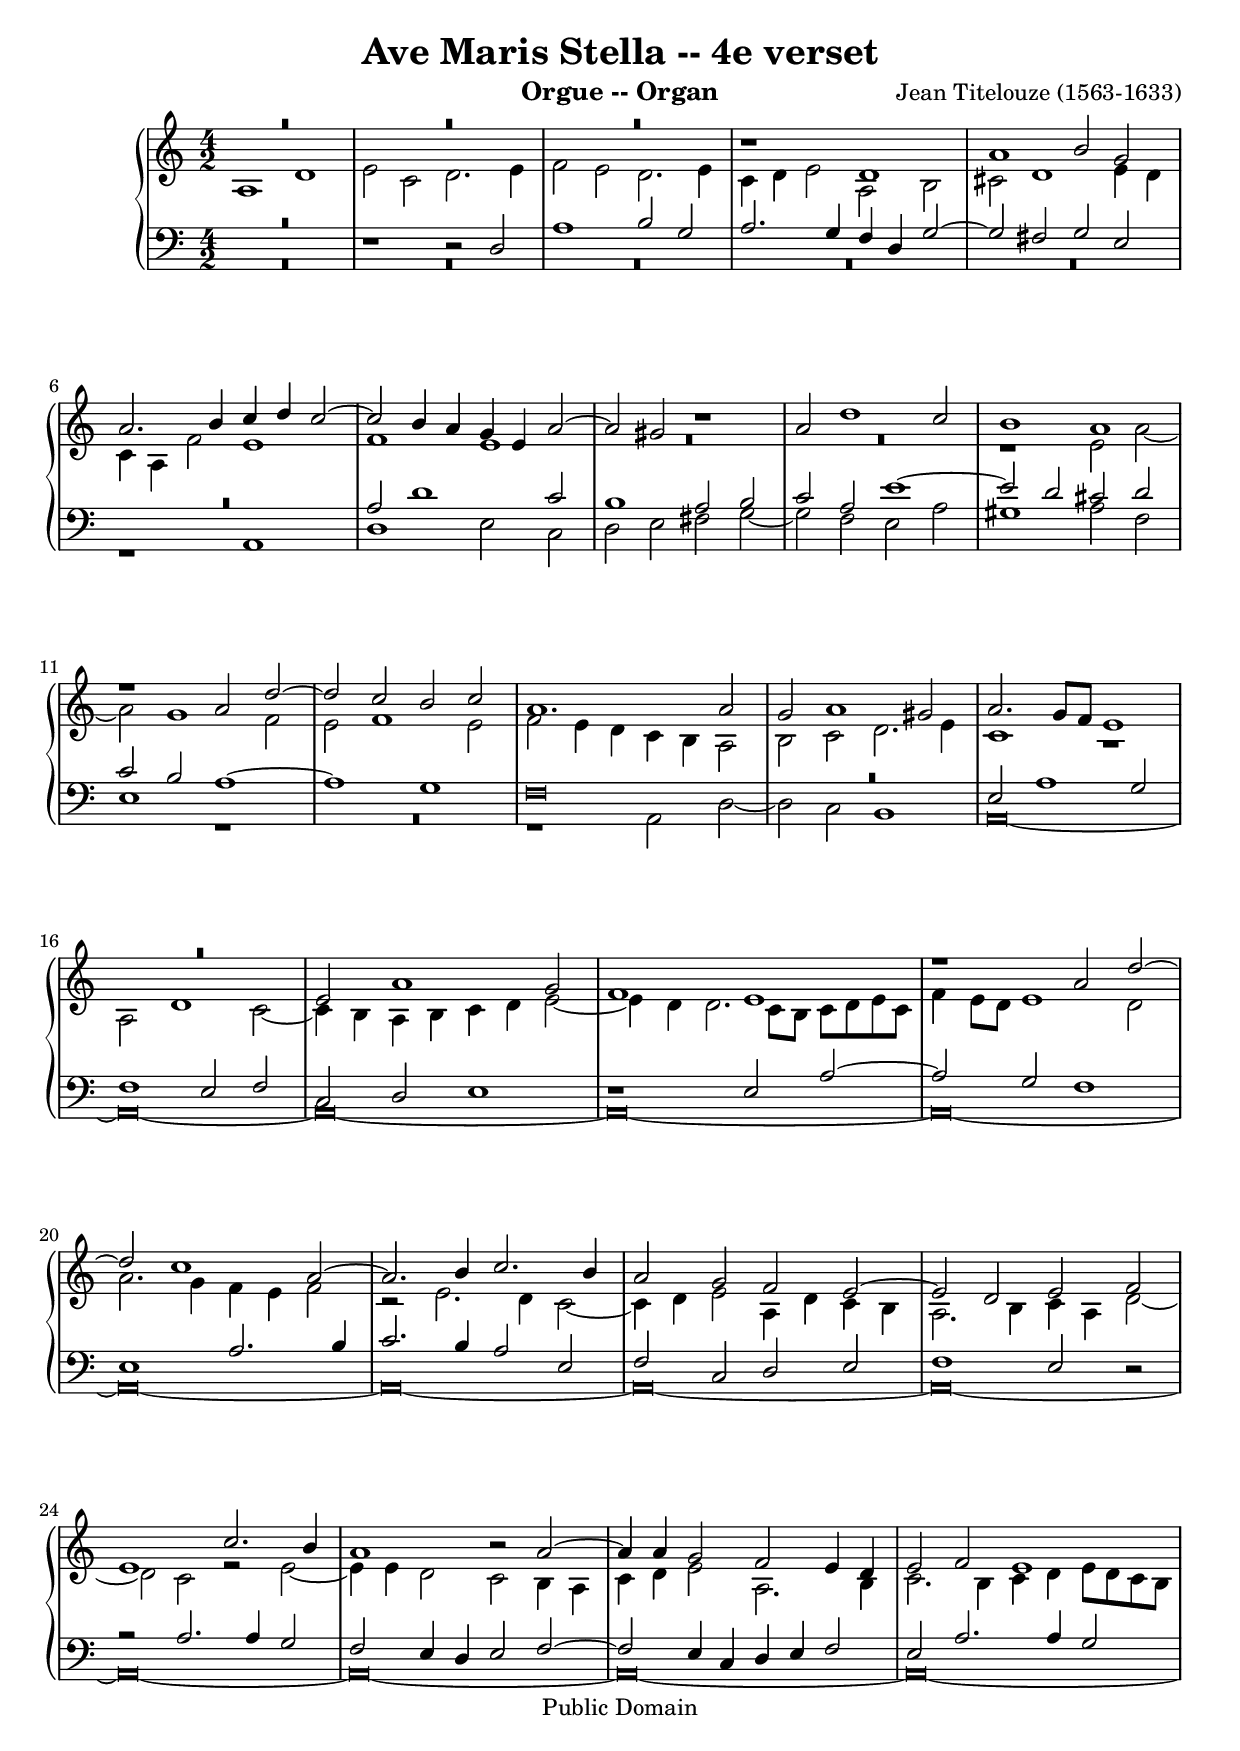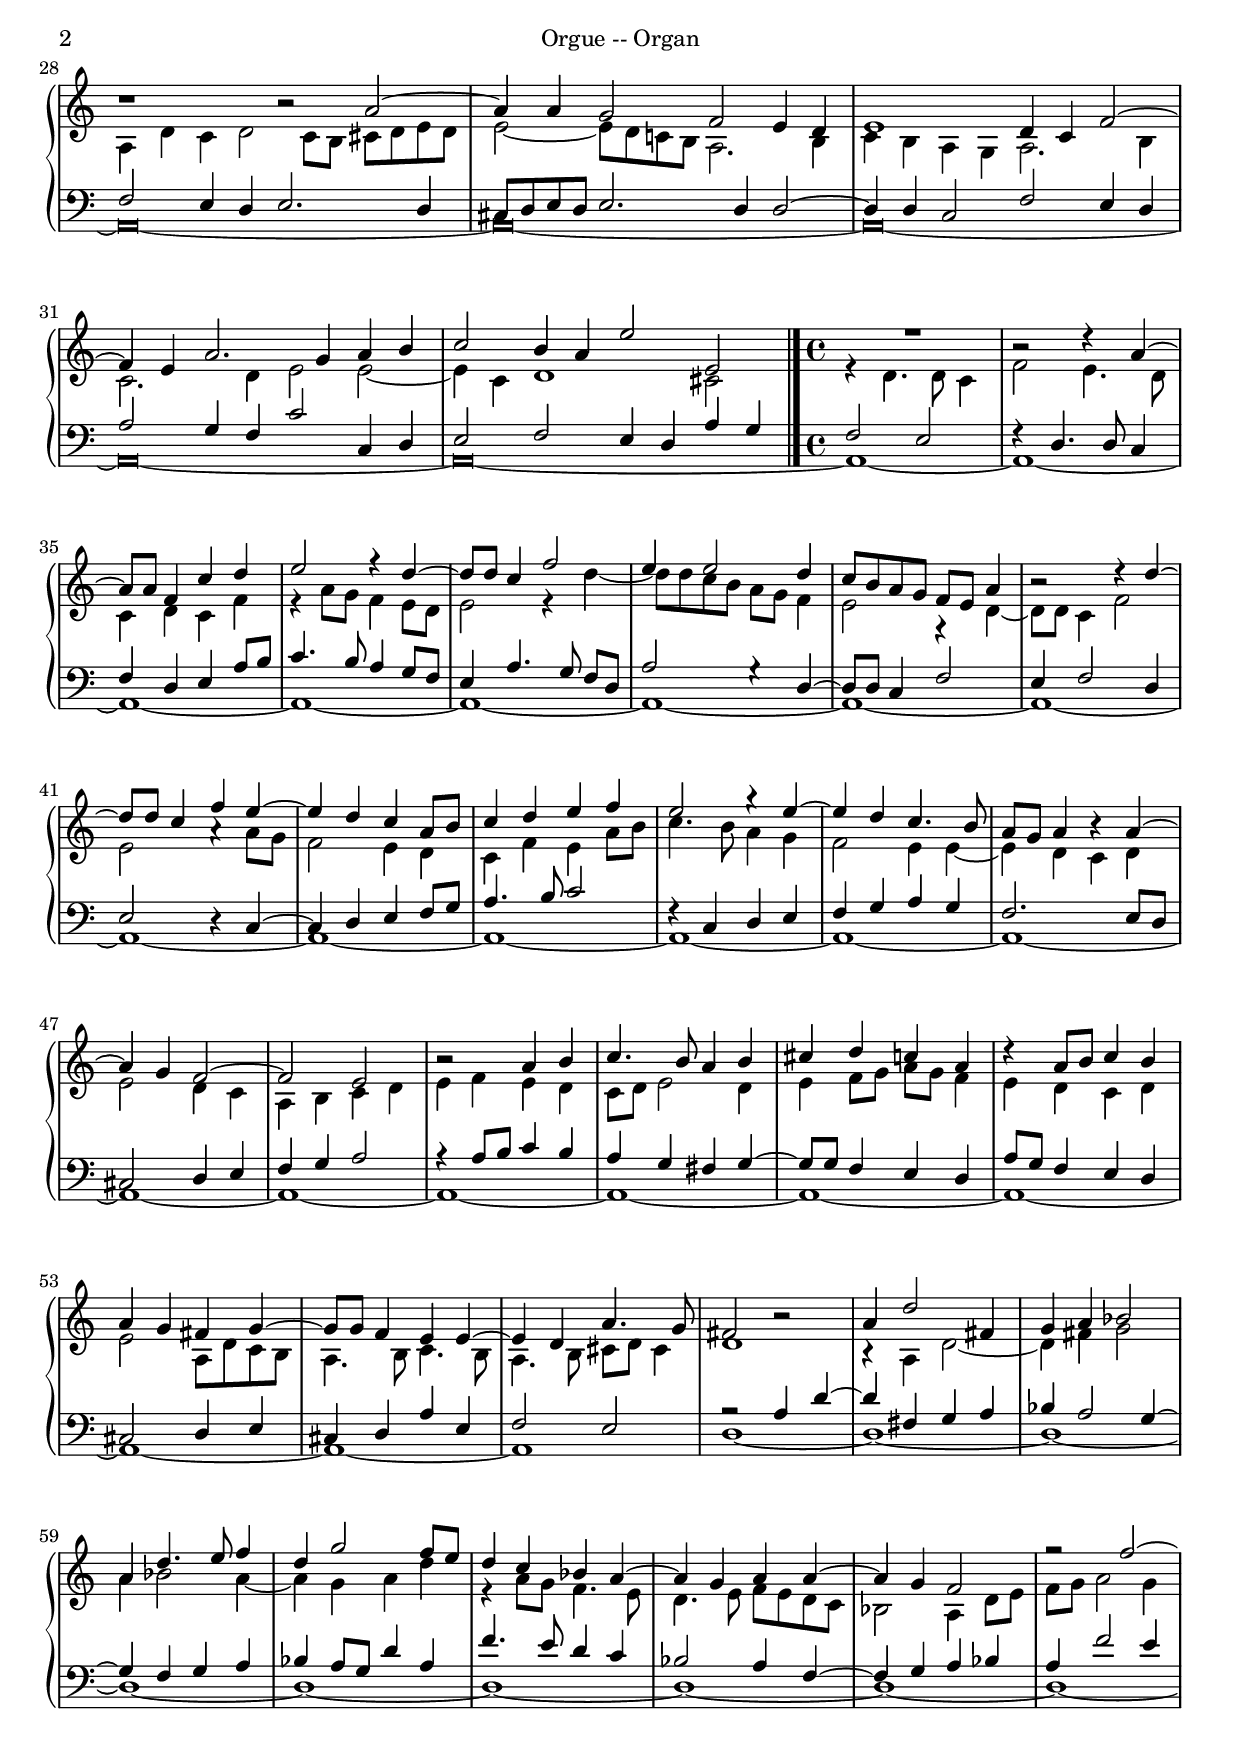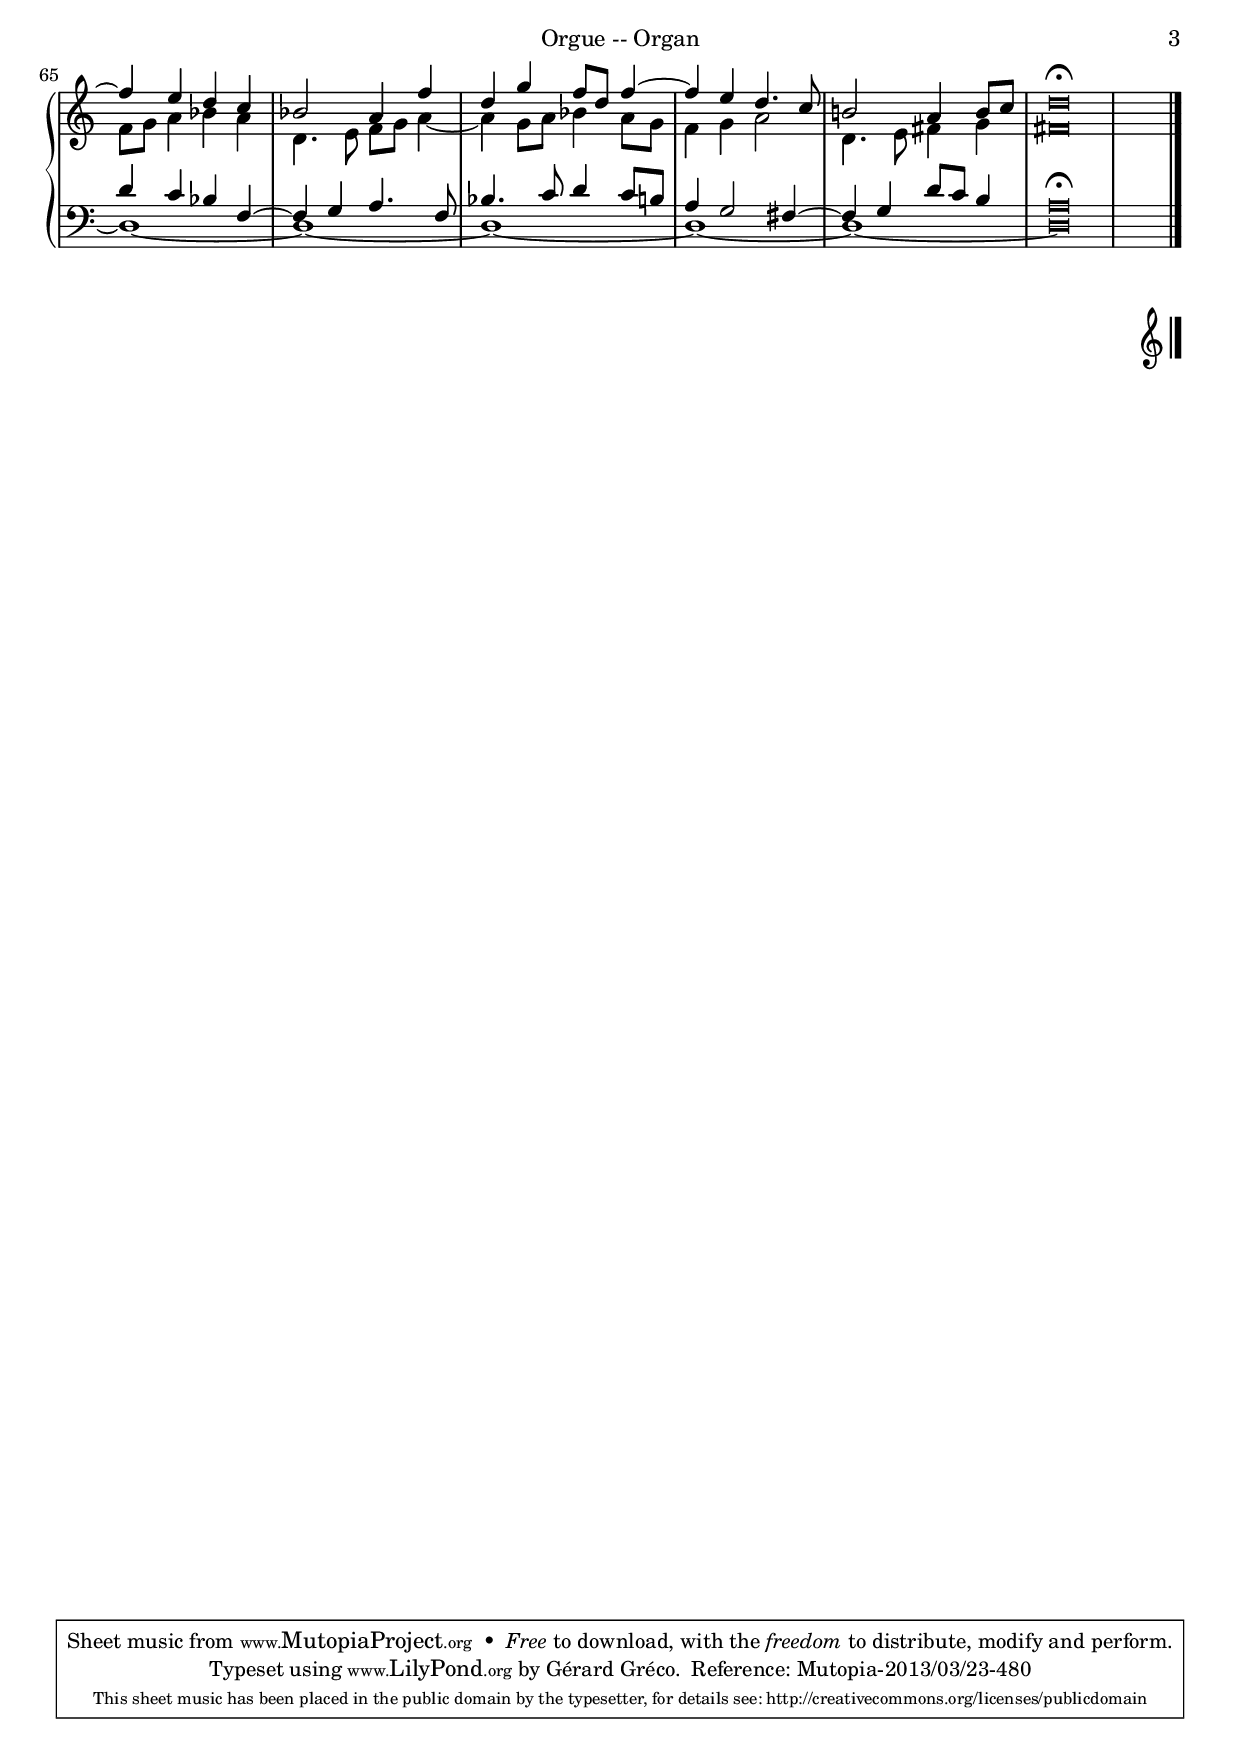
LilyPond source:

\version "2.16.1"
\include "italiano.ly"

%% Version 1.1

\header{
    title = "Ave Maris Stella -- 4e verset"
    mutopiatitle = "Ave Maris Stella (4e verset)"
    subtitle = ""
    piece = ""
    instrument = "Orgue -- Organ"
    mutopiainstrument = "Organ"
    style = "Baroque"
    composer = "Jean Titelouze (1563-1633)"
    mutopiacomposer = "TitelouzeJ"
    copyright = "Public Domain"
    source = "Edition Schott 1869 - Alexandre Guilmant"
    opus = ""
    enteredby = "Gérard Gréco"
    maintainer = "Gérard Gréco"

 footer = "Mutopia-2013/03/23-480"
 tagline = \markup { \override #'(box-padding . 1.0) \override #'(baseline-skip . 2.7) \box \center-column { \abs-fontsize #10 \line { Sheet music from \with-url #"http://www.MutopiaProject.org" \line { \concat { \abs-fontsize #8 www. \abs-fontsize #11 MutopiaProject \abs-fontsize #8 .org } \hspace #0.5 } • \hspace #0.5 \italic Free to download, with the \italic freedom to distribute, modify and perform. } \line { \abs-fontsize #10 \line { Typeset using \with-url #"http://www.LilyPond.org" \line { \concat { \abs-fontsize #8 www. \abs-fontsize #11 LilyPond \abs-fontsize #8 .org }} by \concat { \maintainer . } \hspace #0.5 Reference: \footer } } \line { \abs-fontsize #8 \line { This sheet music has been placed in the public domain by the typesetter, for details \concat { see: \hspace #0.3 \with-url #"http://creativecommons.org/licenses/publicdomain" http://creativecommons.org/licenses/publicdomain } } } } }
}

global =  {
  \key do \major
  \time 4/2
}

staffUp = {
  \context Staff = "up"   \stemDown\tieDown
}
staffDown = {
  \context Staff = "down"   \stemUp\tieUp
}

soprano =  \context Voice = "one"  \relative do'' {
  \voiceOne
  \override NoteHead #'style = #'baroque

  \stemUp
% - 1 :
%\override  Rest  #'staff-position = #-2
R\breve
R\breve
R\breve
si1\rest re,1
% - 5 :
la'1 si2 sol
la2. si4 do re do2 ~
do2 si4 la sol mi la2 ~
la2 sold si1\rest
la2 re1 do2
% - 10 :
si1 la
re1\rest la2 re2 ~
re2 do si do |
la1. la2 |
sol2 la1 sold2 |
% - 15 :
la2. sol8 fa mi1 |
R\breve
mi2 la1 sol2 |
fa1 mi1 |
re'1\rest la2 re ~ |
% - 20 :
re2 do1 la2 ~ |
la2. si4 do2. si4 |
la2 sol fa mi ~ |
mi2 re mi fa |
mi1 do'2. si4 |
% - 25 :
la1 si2\rest la2 ~ |
la4 la sol2 fa mi4 re |
mi2 fa mi1 |
si'1\rest si2\rest la2 ~ |
la4 la sol2 fa mi4 re |
% - 30 :
mi1 re4 do fa2 ~ |
fa4 mi la2. sol4 la si |
do2 si4 la mi'2 mi, |
\bar "|."
\time 4/4
%\set Score.timing = ##f
%\tempo 2= 60
R1
si'2\rest re4\rest la4 ~ |
% - 35 :
la8[ la] fa4 do' re |
mi2 r4 re4 ~ |
re8[ re] do4 fa2 |
mi4 mi2 re4 |
do8[ si la sol] fa[ mi] la4 |
% - 40 :
si2\rest re4\rest re4 ~ |
re8[ re] do4 fa mi ~ |
mi4 re do la8 si |
do4 re mi fa |
mi2 sol4\rest mi4 ~ |
% - 45 :
mi4 re do4. si8 |
la8[ sol] la4 si4\rest la4 ~ |
la4 sol fa2 ~ |
fa2 mi |
si'2\rest la4 si |
% - 50 :
do4. si8 la4 si |
dod4 re do la |
re4\rest la8[ si] do4 si |
la4 sol fad sol ~ |
sol8[ sol] fa4 mi mi ~ |
% - 55 :
mi4 re la'4. sol8 |
fad2 si2\rest |
la4 re2 fad,4 |
sol4 la sib2 |
la4 re4. mi8 fa4 |
% - 60 :
re4 sol2 fa8[ mi] |
re4 do sib la ~ |
la4 sol la la ~ |
la4 sol fa2 |
r2 fa'2 ~ |
% - 65 :
fa4 mi re do |
sib2 la4 fa' |
re4 sol fa8[ re] fa4 ~ |
fa4 mi re4. do8 si!2 la4 si8[ do] |
\override Script #'padding = # 1.2 re\breve^\fermata

}

alto =  \context Voice = "two"   \relative do' {
  \voiceTwo
  \override NoteHead #'style = #'baroque
  \stemDown
%- 1 :
  la1 re
  mi2 do re2. mi4
  fa2 mi re2. mi4
  do4 re mi2 la,2 si
% - 5 :
  dod2 re1 mi4 re
  do4 la fa'2 mi1
  fa1 mi
  R\breve
  R\breve
% - 10  :
  do1\rest mi2 la ~
  la2 sol1 fa2
  mi2 fa1 mi2 |
  fa2 mi4 re do si la2 |
  si2 do re2. mi4 |
% - 15  :
  do1 r1 |
  la2 re1 do2 ~ |
  do4 si la si do re mi2 ~ |
  \once \override NoteColumn  #'force-hshift = #0.8 mi4 re re2. do8[ si] do[ re mi do] |
  fa4 mi8 re mi1 re2 |
% - 20  :
  la'2. sol4 fa mi fa2 |
  r2 mi2. re4 do2 ~ |
  do4 re mi2 la,4 re do si |
  la2. si4 do la re2 ~ |
  \once \override NoteColumn  #'force-hshift = #0.8 re2 do r2 mi2 ~ |
% - 25  :
  mi4 mi re2 do si4 la |
  do4 re mi2 la,2. si4 |
  do2. si4 do re mi8[ re do si] |
  la4 re do re2 do8 si dod[ re mi re]
  mi2 ~ mi8[ re do! si] la2. si4 |
% - 30  :
  do4 si la sol la2. si4 |
  do2. re4 mi2 mi ~ |
  mi4 do re1 dod2 |
  r4 re4. \once \override NoteColumn  #'force-hshift = #0.8 re8 do4 |
  fa2 mi4. re8 |
% - 35  :
  do4 re do fa |
  r4 la8[ sol] fa4 mi8[ re] |
  mi2 r4 re'4 ~ |
  re8[ re do si] la[ sol] fa4 |
  mi2 r4 re4 ~ |
% - 40  :
  re8[ re] do4 fa2 |
  mi2 la4\rest la8[ sol] |
  fa2 mi4 re |
  do4 fa mi la8[ si] |
  do4. si8 la4 sol |
% - 45  :
  fa2 mi4 mi~ |
  mi4 re do re |
  mi2 re4 do |
  la4 si do re |
  mi4 fa mi re |
% - 50  :
  do8 re mi2 re4 |
  mi4 fa8[ sol] la[ sol] fa4 |
  mi4 re do re |
  mi2 la,8[ re do si] |
  la4. si8 do4. si8 |
% - 55  :
  la4. si8 dod8[ re] dod4 |
  re1 |
  r4 la4 re2 ~ |
  re4 fad sol2 |
  la4 sib2 la4 ~ |
% - 60  :
  la4 sol la re |
  r4 la8[ sol] fa4. mi8 |
  re4. mi8 fa[ mi re do] |
  sib2 la4 re8[ mi] |
  fa8[ sol] la2 sol4 |
% - 65  :
  fa8[ sol] la4 sib la |
  re,4. mi8 fa[ sol] la4 ~ |
  la4 sol8[ la] sib4 la8[ sol] |
  fa4 sol la2 |
  re,4. mi8 fad4 sol |
% - 70  :
  fad\breve |
}

tenor = \context Voice = "three"  \relative do {
  \voiceThree
  \override NoteHead #'style = #'baroque
  \stemUp
  %%1 :
  R\breve
  re1\rest re2\rest re2
  la'1 si2 sol
  la2. sol4 fa re sol2 ~
% - 5  :
  sol2 fad2 sol mi
  R\breve
  la2 re1 do2
  si1 la2 si
  do2 la mi'1 ~
% - 10  :
  mi2 re2 dod re
  do si la1 ~
  la1 sol |
  fa\breve |
  R\breve |
% - 15  :
  mi2 la1 sol2 |
  fa1 mi2 fa |
  do2 re mi1 |
  re1\rest mi2 la ~ |
  la2 sol fa1 |
% - 20  :
  mi1 la2. si4 |
  do2. si4 la2 mi |
  fa2 do re mi |
  fa1 mi2 re2\rest |
  la'2\rest la2. la4 sol2 |
% - 25  :
  fa2 mi4 re mi2 fa ~ |
  fa2 mi4 do re mi fa2 |
  mi2 la2. la4 sol2 |
  fa2 mi4 re mi2. re4 |
  dod8[ re mi re] mi2. re4 re2 ~ |
% - 30  :
  re4 re do2 fa mi4 re |
  la'2 sol4 fa do'2 do,4 re |
  mi2 fa mi4 re la'4 sol |
  fa2 mi |
  fa4\rest re4. re8 do4 |
% - 35  :
  fa4 re mi la8 si |
  do4. si8 la4 sol8 fa |
  mi4 la4. sol8 fa[ re] |
  la'2 sol4\rest re4 ~ |
  re8[ re] do4 fa2 |
% - 40  :
  mi4 fa2 re4 |
  mi2 re4\rest do4 ~ |
  do4 re mi fa8[ sol] |
  la4. si8 do2 |
  fa,4\rest do4 re mi |
% - 45  :
  fa4 sol la sol |
  fa2. mi8[ re] |
  dod2 re4 mi |
  fa4 sol la2 |
  r4 la8[ si] do4 si |
% - 50  :
  la sol fad sol ~ |
  sol8[ sol] fa4 mi re |
  la'8[ sol] fa4 mi re |
  dod2 re4 mi |
  dod4 re la' mi |
% - 55  :
  fa2 mi |
  r2 la4 re ~ |
  re4 fad, sol la |
  sib4 la2 sol4 ~ |
  sol fa sol la |
% - 60  :
  sib la8[ sol] re'4 la |
  fa'4. mi8 re4 do |
  sib2 la4 fa ~ |
  fa sol la sib |
  la fa'2 mi4 |
% - 65  :
  re do sib fa ~ |
  fa sol la4. fa8 |
  sib4. do8 re4 do8[ si] |
  la4 sol2 fad4 ~ |
  fad4 sol re'8[ do] si4 |
% - 70  :
  \override Script #'padding = # 1.2
  la\breve^\fermata
}

basso = \context Voice = "four"  \relative do {
\voiceFour
\stemDown
\override NoteHead #'style = #'baroque
  %%1 :
\repeat unfold 5 {
    R\breve
}
%- 6 :
r1 la1
re1 mi2 do
re2 mi fad sol ~
sol2 fa mi la
% - 10  :
sold1 la2 fa
mi1 r1
R\breve
r1 la,2 re2 ~ |
re2 do si1 |
% - 15  :
\repeat unfold 18 {
  la\breve ~ |
}
\repeat unfold 22 {
    la1 ~ |
}
    la1 |
\repeat unfold 14 {
    re1 ~ |
}

%- 70:
re\breve

}


\score {
 {
  <<
    \context PianoStaff <<
      \context Staff = "up" <<
        \global
        \clef violin
	\set Staff.midiInstrument = "Church organ"
        \soprano
	\alto
      >>
      \context Staff = "down" <<
	  \global
	  \clef bass
	  \set Staff.midiInstrument = "Church organ"
	  \tenor
	  \basso
      >>
    >>
  >>

  \bar "|."
}
  \layout { }

  \midi {
    \tempo 2 = 120
    }
}
